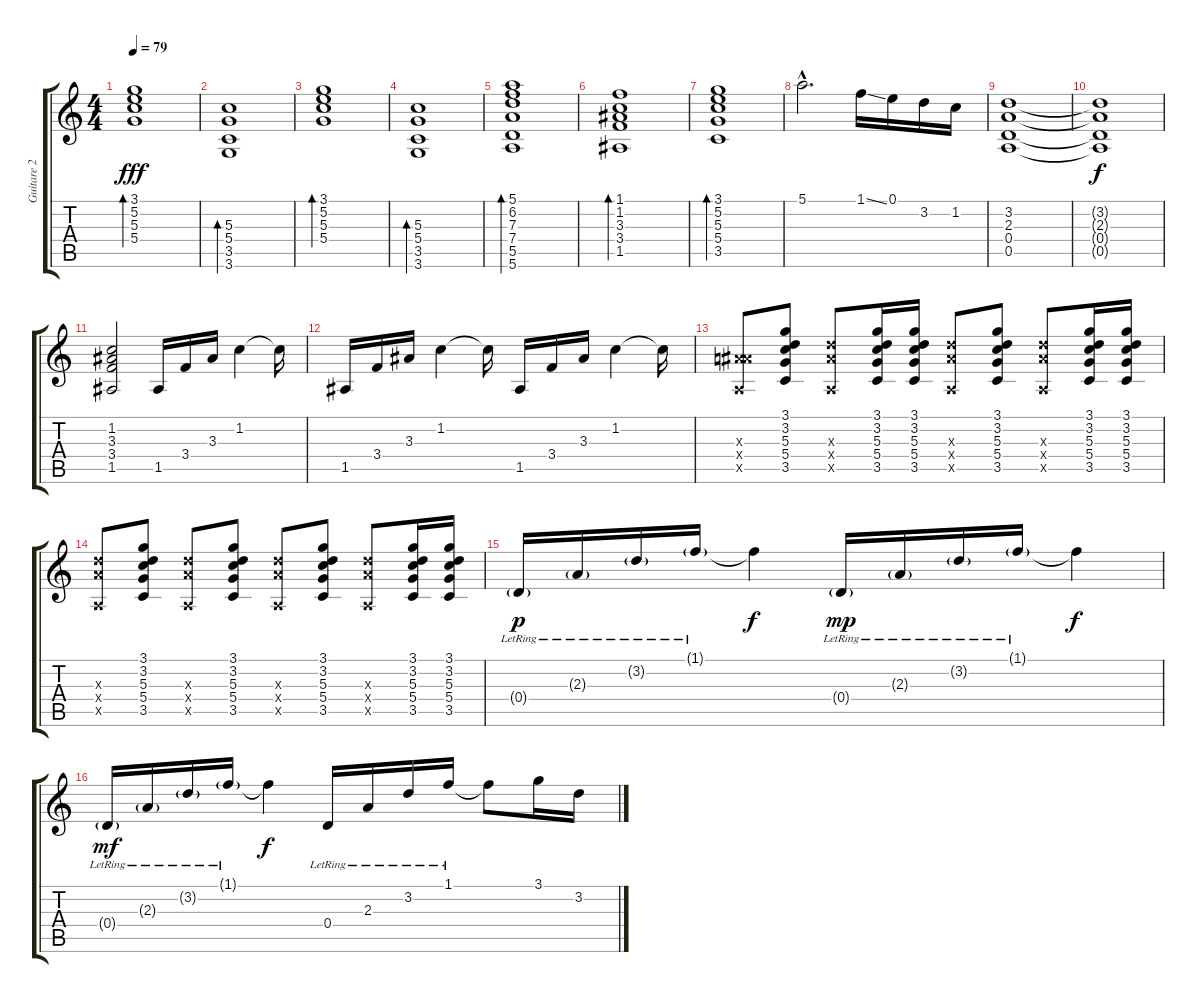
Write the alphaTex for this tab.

\track ("Guitare 2" "Guitare 2") {instrument acousticguitarnylon}
\staff {score tabs}
\tuning (E4 B3 G3 D3 A2 E2) {hide}
\ts (4 4)
\tempo 79
\clef g2
\ks c
(3.1 5.2 5.3 5.4).1{bd 120 dy fff} |
(5.3 5.4 3.5 3.6).1{bd 120} |
(3.1 5.2 5.3 5.4).1{bd 120} |
(5.3 5.4 3.5 3.6).1{bd 120} |
(5.1 6.2 7.3 7.4 5.5 5.6).1{bd 60} |
(1.1 1.2 3.3 3.4 1.5).1{bd 60} |
(3.1 5.2 5.3 5.4 3.5).1{bd 60} |
5.1{hac}.2{d} 1.1{ss}.16 0.1.16 3.2.16 1.2.16 |
(3.2 2.3 0.4 0.5).1 |
(3.2{t} 2.3{t} 0.4{t} 0.5{t}).1{dy f} |
(1.2 3.3 3.4 1.5).2 1.5.16 3.4.16 3.3.16 1.2.4 1.2{t}.16 |
1.5.16 3.4.16 3.3.16 1.2.4 1.2{t}.16 1.5.16 3.4.16 3.3.16 1.2.4 1.2{t}.16 |
(3.3{x} 7.4{x} 0.5{x}).8 (3.1 3.2 5.3 5.4 3.5).8 (7.3{x} 7.4{x} 0.5{x}).8 (3.1 3.2 5.3 5.4 3.5).16 (3.1 3.2 5.3 5.4 3.5).16 (7.3{x} 7.4{x} 0.5{x}).8 (3.1 3.2 5.3 5.4 3.5).8 (7.3{x} 7.4{x} 0.5{x}).8 (3.1 3.2 5.3 5.4 3.5).16 (3.1 3.2 5.3 5.4 3.5).16 |
(7.3{x} 7.4{x} 0.5{x}).8 (3.1 3.2 5.3 5.4 3.5).8 (7.3{x} 7.4{x} 0.5{x}).8 (3.1 3.2 5.3 5.4 3.5).8 (7.3{x} 7.4{x} 0.5{x}).8 (3.1 3.2 5.3 5.4 3.5).8 (7.3{x} 7.4{x} 0.5{x}).8 (3.1 3.2 5.3 5.4 3.5).16 (3.1 3.2 5.3 5.4 3.5).16 |
0.4{g lr}.16{dy p} 2.3{g lr}.16 3.2{g lr}.16 1.1{g lr}.16 1.1{t}.4{dy f} 0.4{g lr}.16{dy mp} 2.3{g lr}.16 3.2{g lr}.16 1.1{g lr}.16 1.1{t}.4{dy f} |
0.4{g lr}.16{dy mf} 2.3{g lr}.16 3.2{g lr}.16 1.1{g lr}.16 1.1{t}.4{dy f} 0.4{lr}.16 2.3{lr}.16 3.2{lr}.16 1.1{lr}.16 1.1{t}.8 3.1.16 3.2.16
